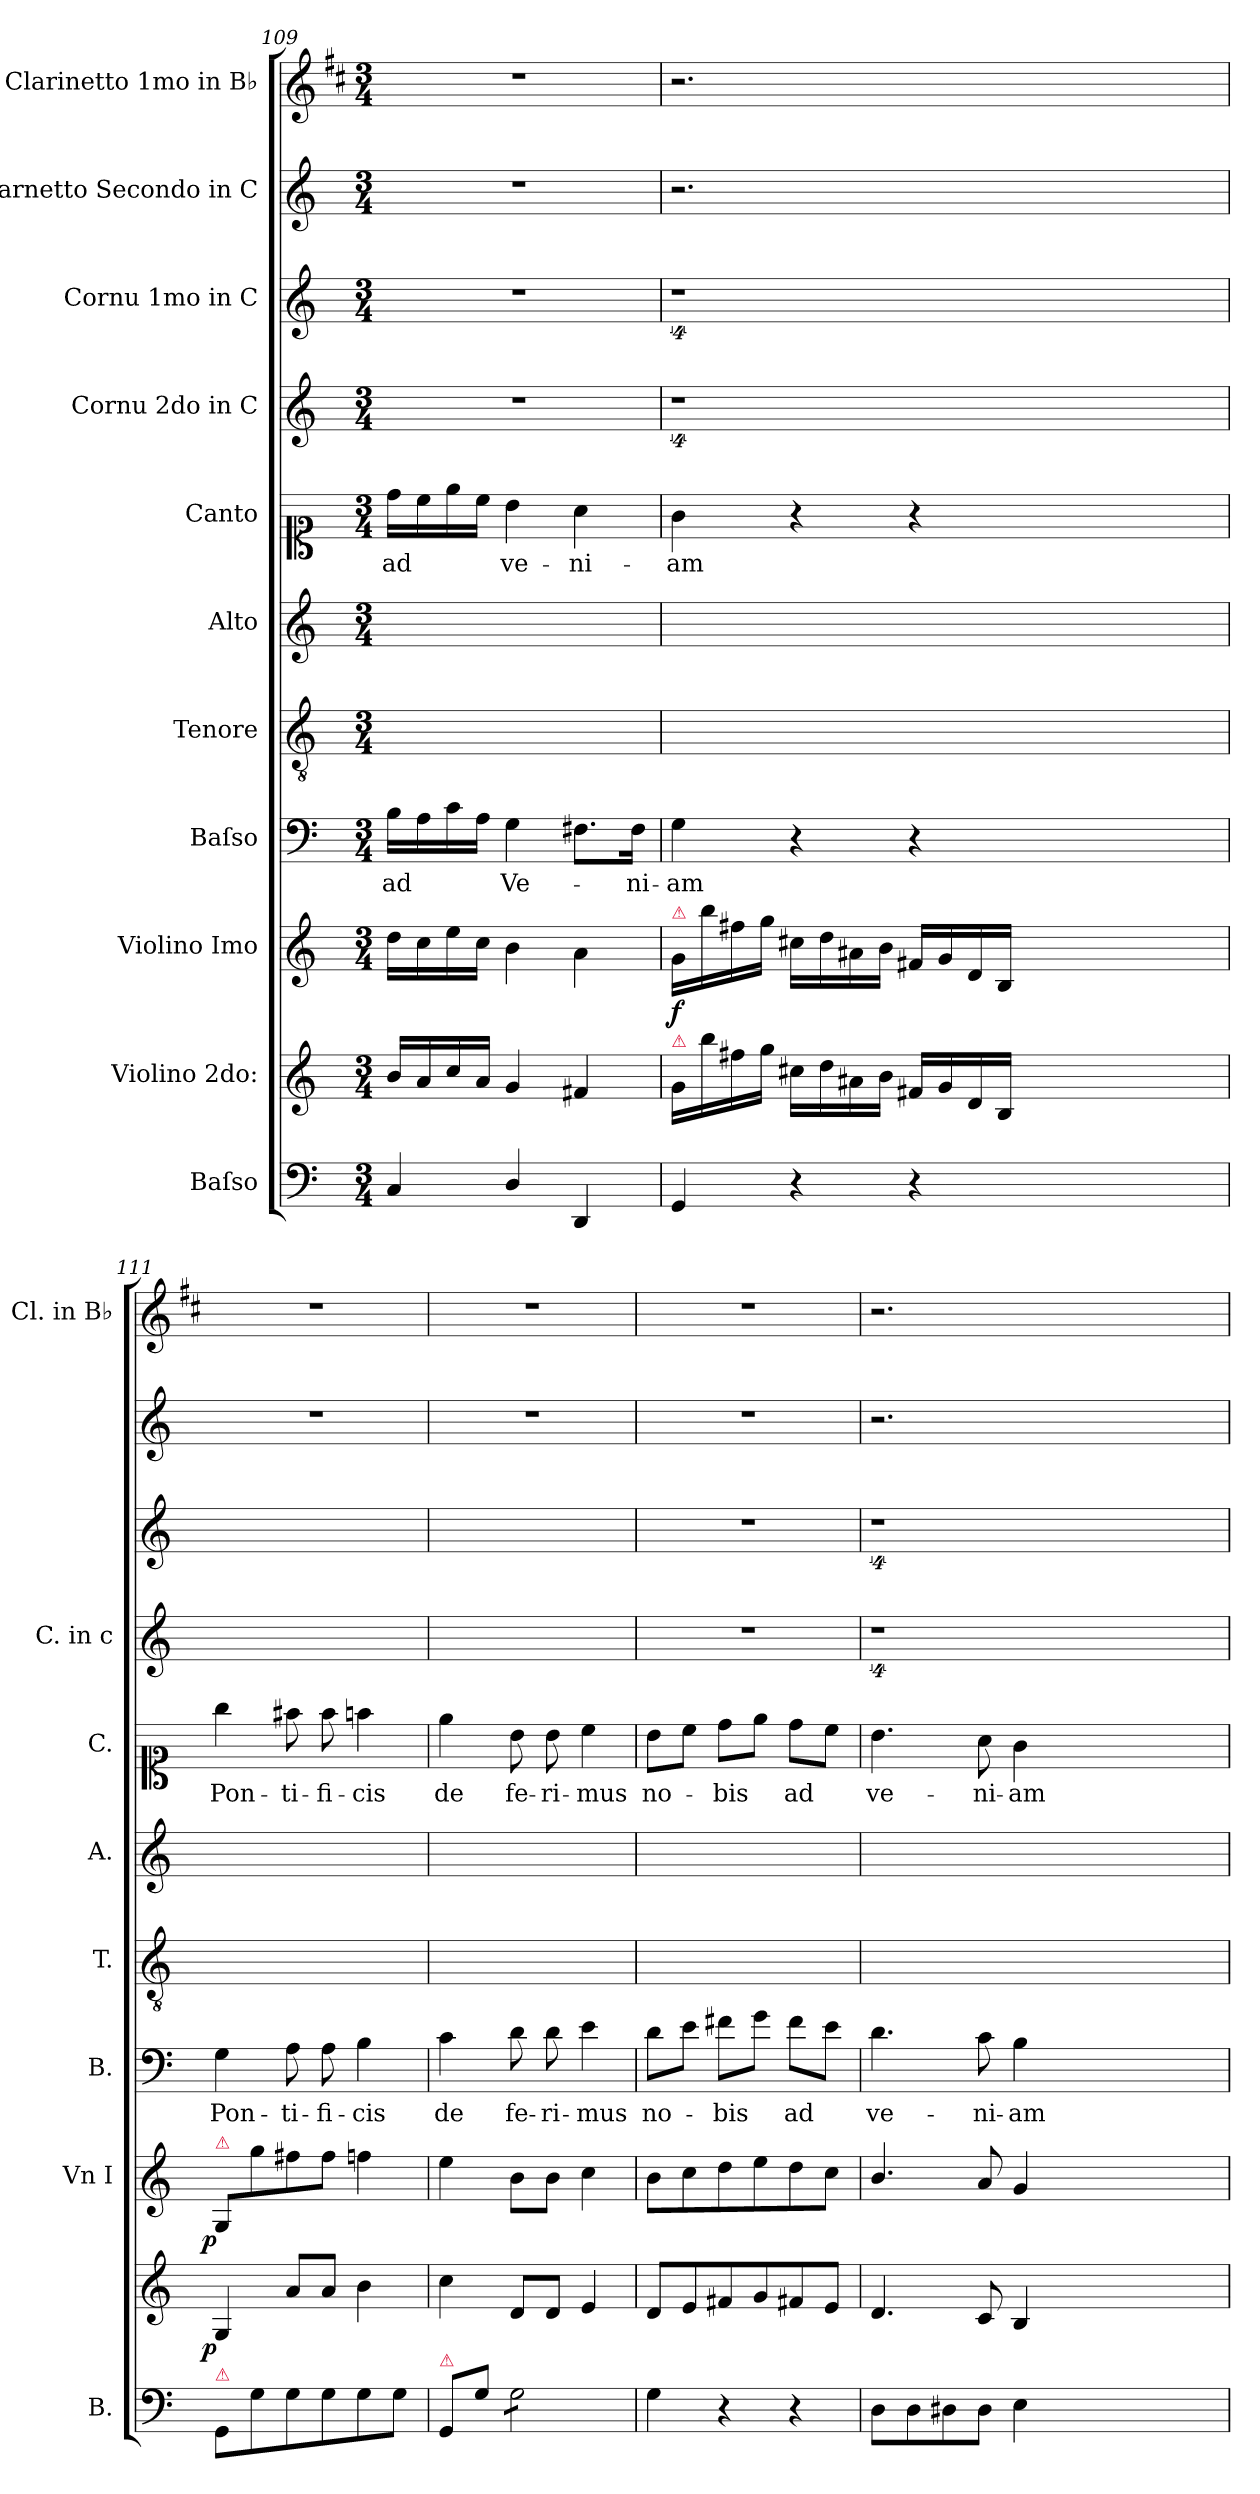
**kern	**kern	**dynam	**kern	**dynam	**kern	**text	**kern	**kern	**kern	**text	**kern	**kern	**kern	**kern
*part11	*part10	*part10	*part9	*part9	*part8	*part8	*part7	*part6	*part5	*part5	*part4	*part3	*part2	*part1
*staff11	*staff10	*staff10	*staff9	*staff9	*staff8	*staff8	*staff7	*staff6	*staff5	*staff5	*staff4	*staff3	*staff2	*staff1
*I"Baſso	*I"Violino 2do:	*	*I"Violino Imo	*	*I"Baſso	*	*I"Tenore	*I"Alto	*I"Canto	*	*I"Cornu 2do in C	*I"Cornu 1mo in C	*I"Clarnetto Secondo in C	*I"Clarinetto 1mo in B♭
*I'B.	*	*	*I'Vn I	*	*I'B.	*	*I'T.	*I'A.	*I'C.	*	*I'C. in c	*	*	*I'Cl. in B♭
*clefF4	*clefG2	*	*clefG2	*	*clefF4	*	*clefGv2	*clefG2	*clefC1	*	*clefG2	*clefG2	*clefG2	*clefG2
*	*	*	*	*	*	*	*	*	*	*	*	*	*	*ITrd1c2
*k[]	*k[]	*	*k[]	*	*k[]	*	*k[]	*k[]	*k[]	*	*k[]	*k[]	*k[]	*k[]
*C:	*C:	*	*C:	*	*C:	*	*C:	*C:	*C:	*	*C:	*C:	*C:	*C:
*M3/4	*M3/4	*	*M3/4	*	*M3/4	*	*M3/4	*M3/4	*M3/4	*	*M3/4	*M3/4	*M3/4	*M3/4
=109	=109	=109	=109	=109	=109	=109	=109	=109	=109	=109	=109	=109	=109	=109
4C/	16b/LL	.	16dd\LL	.	16B\LL	ad	2.ryy	2.ryy	16dd\LL	ad	2.r	2.r	2.r	2.r
.	16a/	.	16cc\	.	16A\	.	.	.	16cc\	.	.	.	.	.
.	16cc/	.	16ee\	.	16c\	.	.	.	16ee\	.	.	.	.	.
.	16a/JJ	.	16cc\JJ	.	16A\JJ	.	.	.	16cc\JJ	.	.	.	.	.
4D/	4g/	.	4b\	.	4G\	Ve-	.	.	4b\	ve-	.	.	.	.
4DD/	4f#X/	.	4a\	.	8.F#X\L	.	.	.	4a\	-ni-	.	.	.	.
.	.	.	.	.	16F#\Jk	-ni-	.	.	.	.	.	.	.	.
=110	=110	=110	=110	=110	=110	=110	=110	=110	=110	=110	=110	=110	=110	=110
!	!	!	!LO:TX:a:color=crimson:t=⚠	!	!	!	!	!	!	!	!	!	!	!
!	!LO:TX:a:color=crimson:t=⚠	!	!	!	!	!	!	!	!	!	!	!	!	!
!	!	!	!	!LO:DY:b	!	!	!	!	!	!	!	!	!	!
4GG/	16g/LL	f&colon;	16g/LL	f	4G\	-am	2.ryy	2.ryy	4g\	-am	4%9r	4%9r	2.r	2.r
.	16bb\	.	16bb\	.	.	.	.	.	.	.	.	.	.	.
.	16ff#X\	.	16ff#X\	.	.	.	.	.	.	.	.	.	.	.
.	16gg\JJ	.	16gg\JJ	.	.	.	.	.	.	.	.	.	.	.
4r	16cc#X\LL	.	16cc#X\LL	.	4r	.	.	.	4r	.	.	.	.	.
.	16dd\	.	16dd\	.	.	.	.	.	.	.	.	.	.	.
.	16a#X\	.	16a#X\	.	.	.	.	.	.	.	.	.	.	.
.	16b\JJ	.	16b\JJ	.	.	.	.	.	.	.	.	.	.	.
4r	16f#X/LL	.	16f#X/LL	.	4r	.	.	.	4r	.	.	.	.	.
.	16g/	.	16g/	.	.	.	.	.	.	.	.	.	.	.
.	16d/	.	16d/	.	.	.	.	.	.	.	.	.	.	.
.	16B/JJ	.	16B/JJ	.	.	.	.	.	.	.	.	.	.	.
1.ryy	1.ryy	.	1.ryy	.	1.ryy	.	1.ryy	1.ryy	1.ryy	.	.	.	1.ryy	1.ryy
=111	=111	=111	=111	=111	=111	=111	=111	=111	=111	=111	=111	=111	=111	=111
!	!	!	!LO:TX:a:color=crimson:t=⚠	!	!	!	!	!	!	!	!	!	!	!
!LO:TX:a:color=crimson:t=⚠	!	!	!	!	!	!	!	!	!	!	!	!	!	!
!	!	!LO:DY:rj	!	!LO:DY:b:rj	!	!	!	!	!	!	!	!	!	!
8GG/L	4G/	p	8G/L	p	4G\	Pon-	2.ryy	2.ryy	4gg\	Pon-	2.ryy	2.ryy	2.r	2.r
8G\	.	.	8gg\	.	.	.	.	.	.	.	.	.	.	.
8G\	8a/L	.	8ff#X\	.	8A\	-ti-	.	.	8ff#X\	-ti-	.	.	.	.
8G\	8a/J	.	8ff#\J	.	8A\	-fi-	.	.	8ff#\	-fi-	.	.	.	.
8G\	4b\	.	4ffn\	.	4B\	-cis	.	.	4ffn\	-cis	.	.	.	.
8G\J	.	.	.	.	.	.	.	.	.	.	.	.	.	.
=112	=112	=112	=112	=112	=112	=112	=112	=112	=112	=112	=112	=112	=112	=112
!LO:TX:a:color=crimson:t=⚠	!	!	!	!	!	!	!	!	!	!	!	!	!	!
8GG/L	4cc\	.	4ee\	.	4c\	de	2.ryy	2.ryy	4ee\	de	2.ryy	2.ryy	2.r	2.r
8G\J	.	.	.	.	.	.	.	.	.	.	.	.	.	.
*tremolo	*	*	*	*	*	*	*	*	*	*	*	*	*	*
8G\L	8d/L	.	8b\L	.	8d\	fe-	.	.	8b\	fe-	.	.	.	.
8G\	8d/J	.	8b\J	.	8d\	-ri-	.	.	8b\	-ri-	.	.	.	.
8G\	4e/	.	4cc\	.	4e\	-mus	.	.	4cc\	-mus	.	.	.	.
8G\J	.	.	.	.	.	.	.	.	.	.	.	.	.	.
*Xtremolo	*	*	*	*	*	*	*	*	*	*	*	*	*	*
=113	=113	=113	=113	=113	=113	=113	=113	=113	=113	=113	=113	=113	=113	=113
4G\	8d/L	.	8b\L	.	8d\L	no-	2.ryy	2.ryy	8b\L	no-	2.r	2.r	2.r	2.r
.	8e/	.	8cc\	.	8e\J	.	.	.	8cc\J	.	.	.	.	.
4r	8f#X/	.	8dd\	.	8f#X\L	-bis	.	.	8dd\L	-bis	.	.	.	.
.	8g/	.	8ee\	.	8g\J	.	.	.	8ee\J	.	.	.	.	.
4r	8f#X/	.	8dd\	.	8f#\L	ad	.	.	8dd\L	ad	.	.	.	.
.	8e/J	.	8cc\J	.	8e\J	.	.	.	8cc\J	.	.	.	.	.
=114	=114	=114	=114	=114	=114	=114	=114	=114	=114	=114	=114	=114	=114	=114
8D\L	4.d/	.	4.b/	.	4.d\	ve-	2.ryy	2.ryy	4.b\	ve-	4%9r	4%9r	2.r	2.r
8D\	.	.	.	.	.	.	.	.	.	.	.	.	.	.
8D#X\	.	.	.	.	.	.	.	.	.	.	.	.	.	.
8D#\J	8c/	.	8a/	.	8c\	-ni-	.	.	8a\	-ni-	.	.	.	.
4E\	4B/	.	4g/	.	4B\	-am	.	.	4g\	-am	.	.	.	.
1.ryy	1.ryy	.	1.ryy	.	1.ryy	.	1.ryy	1.ryy	1.ryy	.	.	.	1.ryy	1.ryy
=	=	=	=	=	=	=	=	=	=	=	=	=	=	=
*-	*-	*-	*-	*-	*-	*-	*-	*-	*-	*-	*-	*-	*-	*-
